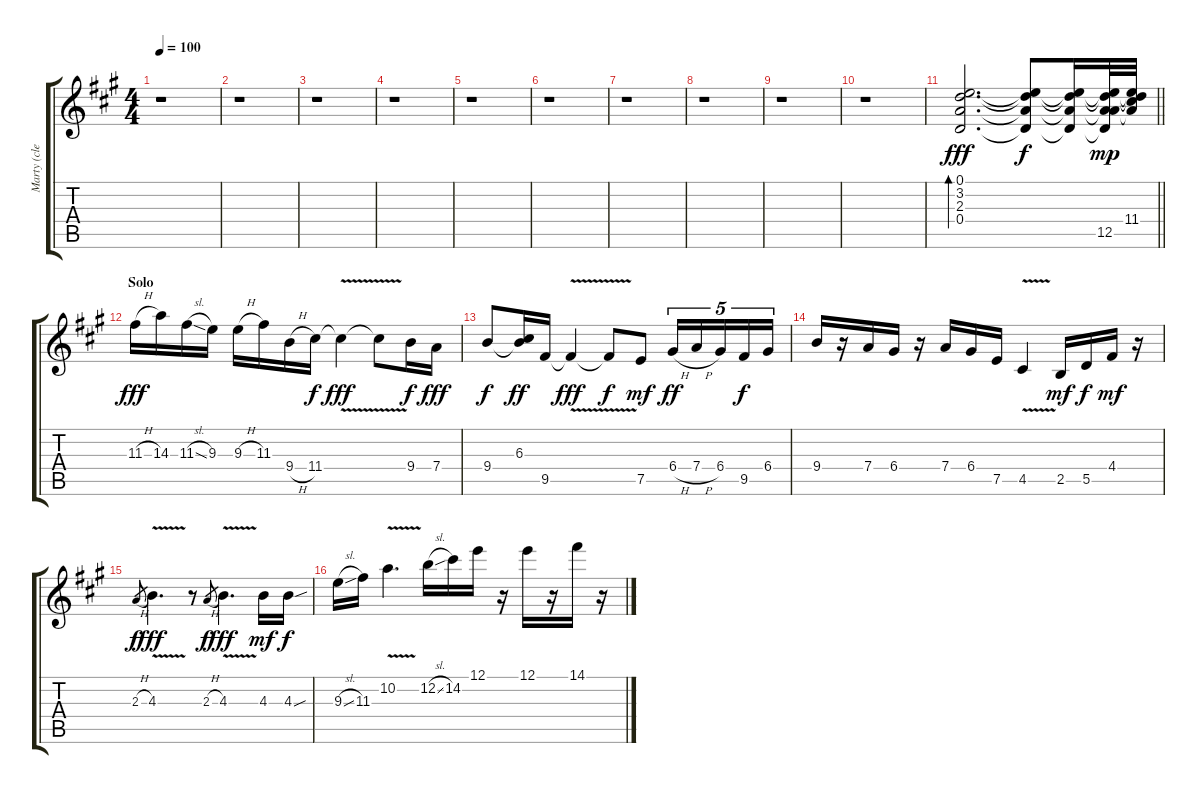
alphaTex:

\track ("Marty (clean)" "Marty (cle") {instrument electricguitarclean}
\staff {score tabs}
\tuning (E4 B3 G3 D3 A2 E2) {hide}
\ts (4 4)
\tempo 100
\clef g2
\ks a
r.1{dy f} |
r.1 |
r.1 |
r.1 |
r.1 |
r.1 |
r.1 |
r.1 |
r.1 |
r.1 |
\barLineRight lightlight
(0.1 3.2 2.3 0.4).2{d bd 480 dy fff} (0.1{t} 3.2{t} 2.3{t} 0.4{t}).8{dy f} (0.1{t} 3.2{t} 2.3{t} 0.4{t}).16 (0.1{t} 3.2{t} 2.3{t} 0.4{t} 12.5).32{dy mp} (0.1{t} 3.2{t} 2.3{t} 11.4).32 |
\section ("" "Solo")
11.3{h}.16{dy fff} 14.3.16 11.3{sl}.16 9.3.16 9.3{h}.16 11.3.16 9.4{h}.16 11.4.16{dy f} 11.4{v t}.4{dy fff} 11.4{t}.8 9.4.16{dy f} 7.4.16{dy fff} |
9.4.8{dy f} (6.3 9.4{t}).16{dy ff} 9.5.16 9.5{v t}.4{dy fff} 9.5{t}.8{dy f} 7.5.8{dy mf} 6.4{h}.16{tu (5 4) dy ff} 7.4{h}.16{tu (5 4)} 6.4.16{tu (5 4)} 9.5.16{tu (5 4) dy f} 6.4.16{tu (5 4)} |
9.4.16 r.16 7.4.16 6.4.16 r.16 7.4.16 6.4.16 7.5.16 4.5{v}.4 2.5.16{dy mf} 5.5.16{dy f} 4.4.16{dy mf} r.16 |
2.3{h}.8{gr dy f} 4.3{v}.4{d dy fff} r.8 2.3{h}.8{gr dy f} 4.3{v}.4{d dy fff} 4.3.16{dy mf} 4.3{sou}.16{dy f} |
9.3{sl}.16 11.3.16 10.2{v}.4{d} 12.2{sl}.16 14.2.16 12.1.16 r.16 12.1.16 r.16 14.1.16 r.16
